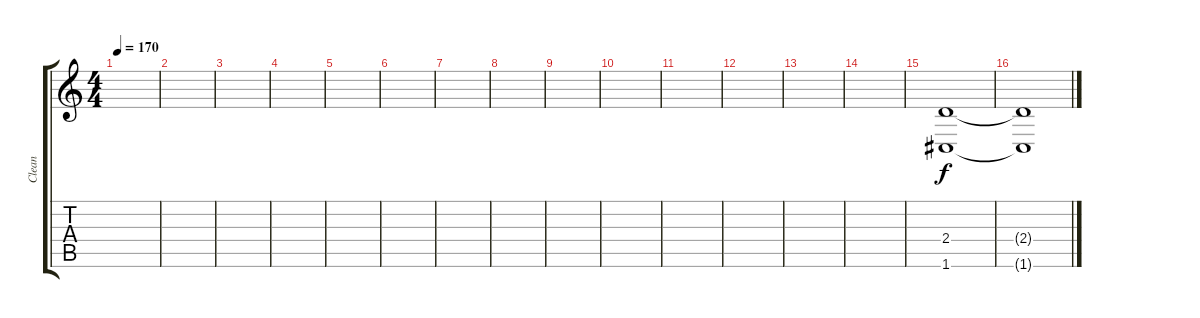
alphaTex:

\track ("Clean" "Clean") {instrument electricguitarclean}
\staff {score tabs}
\tuning (D4 A3 F3 C3 G2 C2) {hide}
\ts (4 4)
\tempo 170
\clef g2
\ks c
|
|
|
|
|
|
|
|
|
|
|
|
|
|
(2.4 1.6).1 |
(2.4{t} 1.6{t}).1
